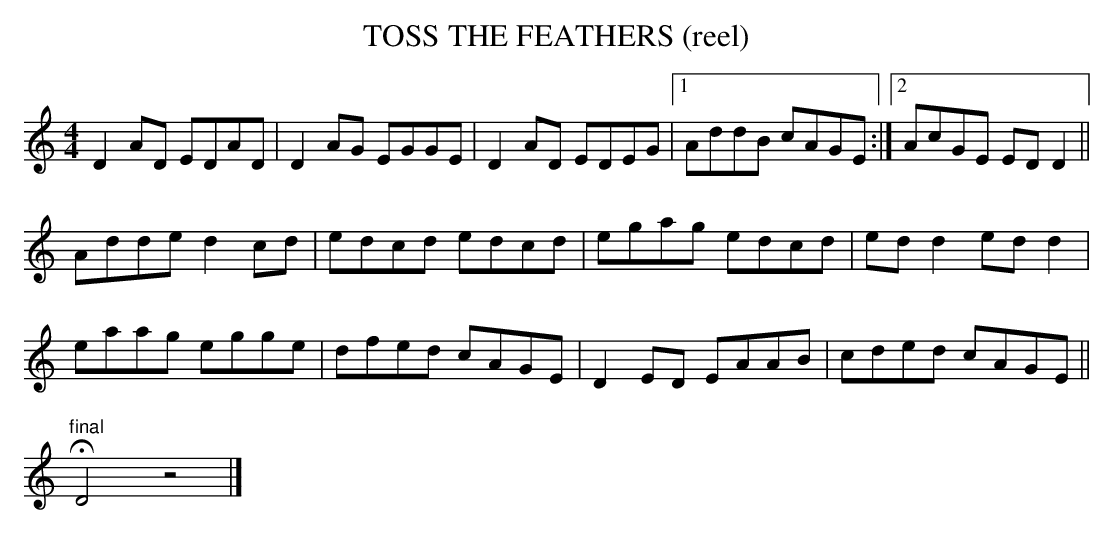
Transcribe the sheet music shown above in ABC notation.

X:1
T:TOSS THE FEATHERS (reel)
L:1/8
M:4/4
K:Ddor
D2AD EDAD|D2AG EGGE|D2AD EDEG|1 AddB cAGE:|\
[2 AcGE EDD2||
Adde d2cd|edcd edcd|egag edcd|edd2 edd2|
eaag egge|dfed cAGE|D2ED EAAB|cded cAGE||
"final"HD4z4|]
